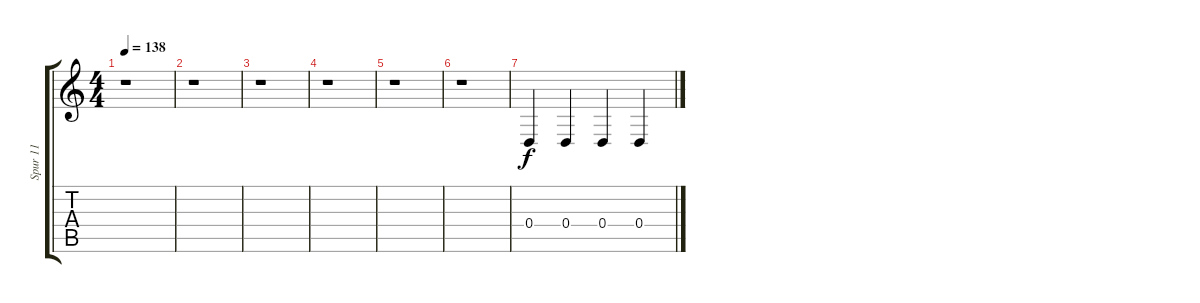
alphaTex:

\track ("Spur 11" "Spur 11") {instrument applause}
\staff {score tabs}
\tuning (E4 B3 G3 D3 A2 E2) {hide}
\ts (4 4)
\tempo 138
\clef g2
\ks c
r.1{dy f} |
r.1 |
r.1 |
r.1 |
r.1 |
r.1 |
0.4.4 0.4.4 0.4.4 0.4.4
